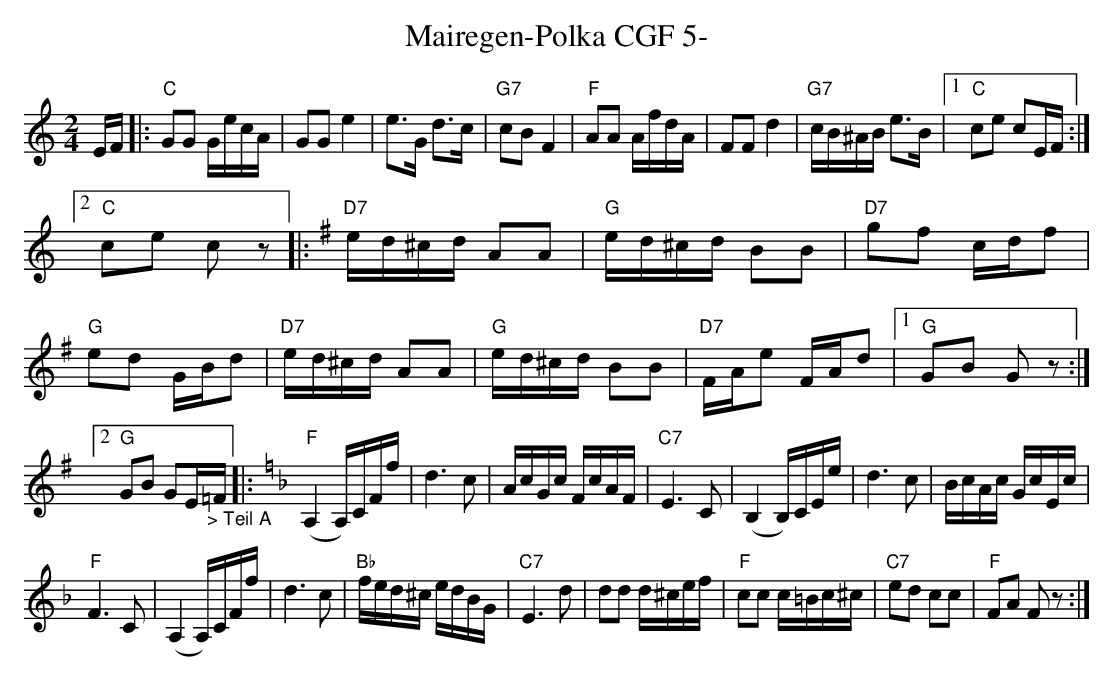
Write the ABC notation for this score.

X:1
T:Mairegen-Polka CGF 5-
M:2/4
L:1/16
K:Cmaj
EF |: "C"G2G2 GecA | G2G2 e4 | e3G d3c | "G7"c2B2 F4 | "F"A2A2 AfdA | F2F2 d4 | "G7"cB^AB e3B |1 "C"c2e2 c2EF :|2
"C"c2e2 c2z2 |: [K:Gmaj] "D7"ed^cd A2A2 | "G"ed^cd B2B2 | "D7"g2f2 cdf2 | "G"e2d2 GBd2 | "D7"ed^cd A2A2 | "G"ed^cd B2B2 | "D7"FAe2 FAd2 |1 "G"G2B2 G2z2 :|2
"G"G2B2 G2E"_> Teil A"=F |: [K:Fmaj] "F"(A,4A,)CFf | d6c2 | AcGc FcAF | "C7"E6C2 | (B,4B,)CEe | d6c2 | BcAc GcEc |
"F"F6C2 | (A,4A,)CFf | d6c2 | "Bb"fed^c edBG | "C7"E6d2 | d2d2 d^cef | "F"c2c2 c=Bc^c | "C7"e2d2 c2c2 | "F"F2A2 F2z2 :|
